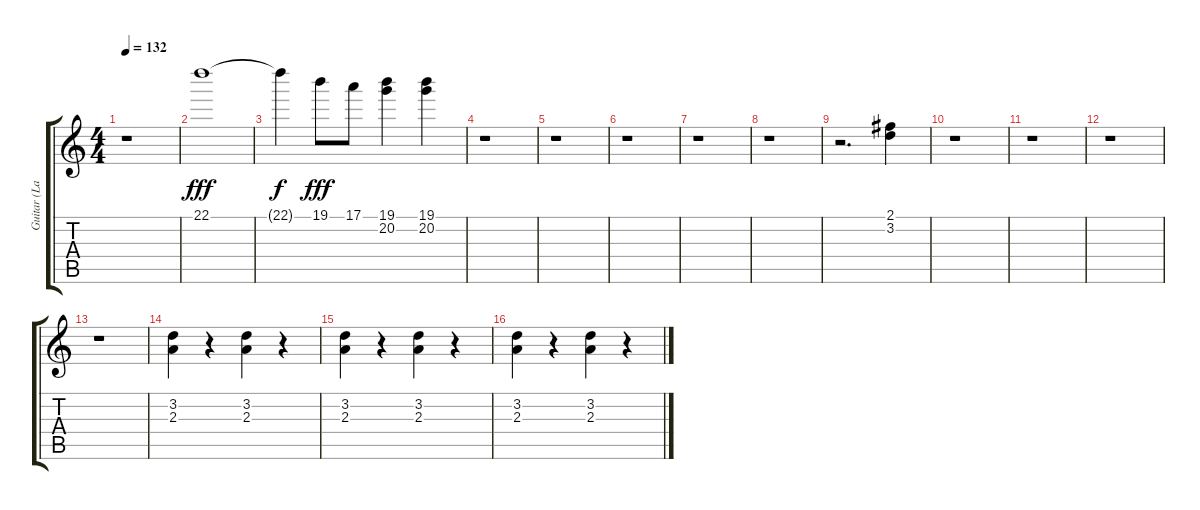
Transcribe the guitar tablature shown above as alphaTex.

\track ("Guitar (Larry LaLonde)" "Guitar (La") {instrument overdrivenguitar}
\staff {score tabs}
\tuning (E4 B3 G3 D3 A2 E2) {hide}
\ts (4 4)
\tempo 132
\clef g2
\ks c
r.1{dy fff} |
22.1.1 |
22.1{t}.4{dy f} 19.1.8{dy fff} 17.1.8 (19.1 20.2).4 (19.1 20.2).4 |
r.1 |
r.1 |
r.1 |
r.1 |
r.1 |
r.2{d} (2.1 3.2).4 |
r.1 |
r.1 |
r.1 |
r.1 |
(3.2 2.3).4 r.4 (3.2 2.3).4 r.4 |
(3.2 2.3).4 r.4 (3.2 2.3).4 r.4 |
(3.2 2.3).4 r.4 (3.2 2.3).4 r.4
